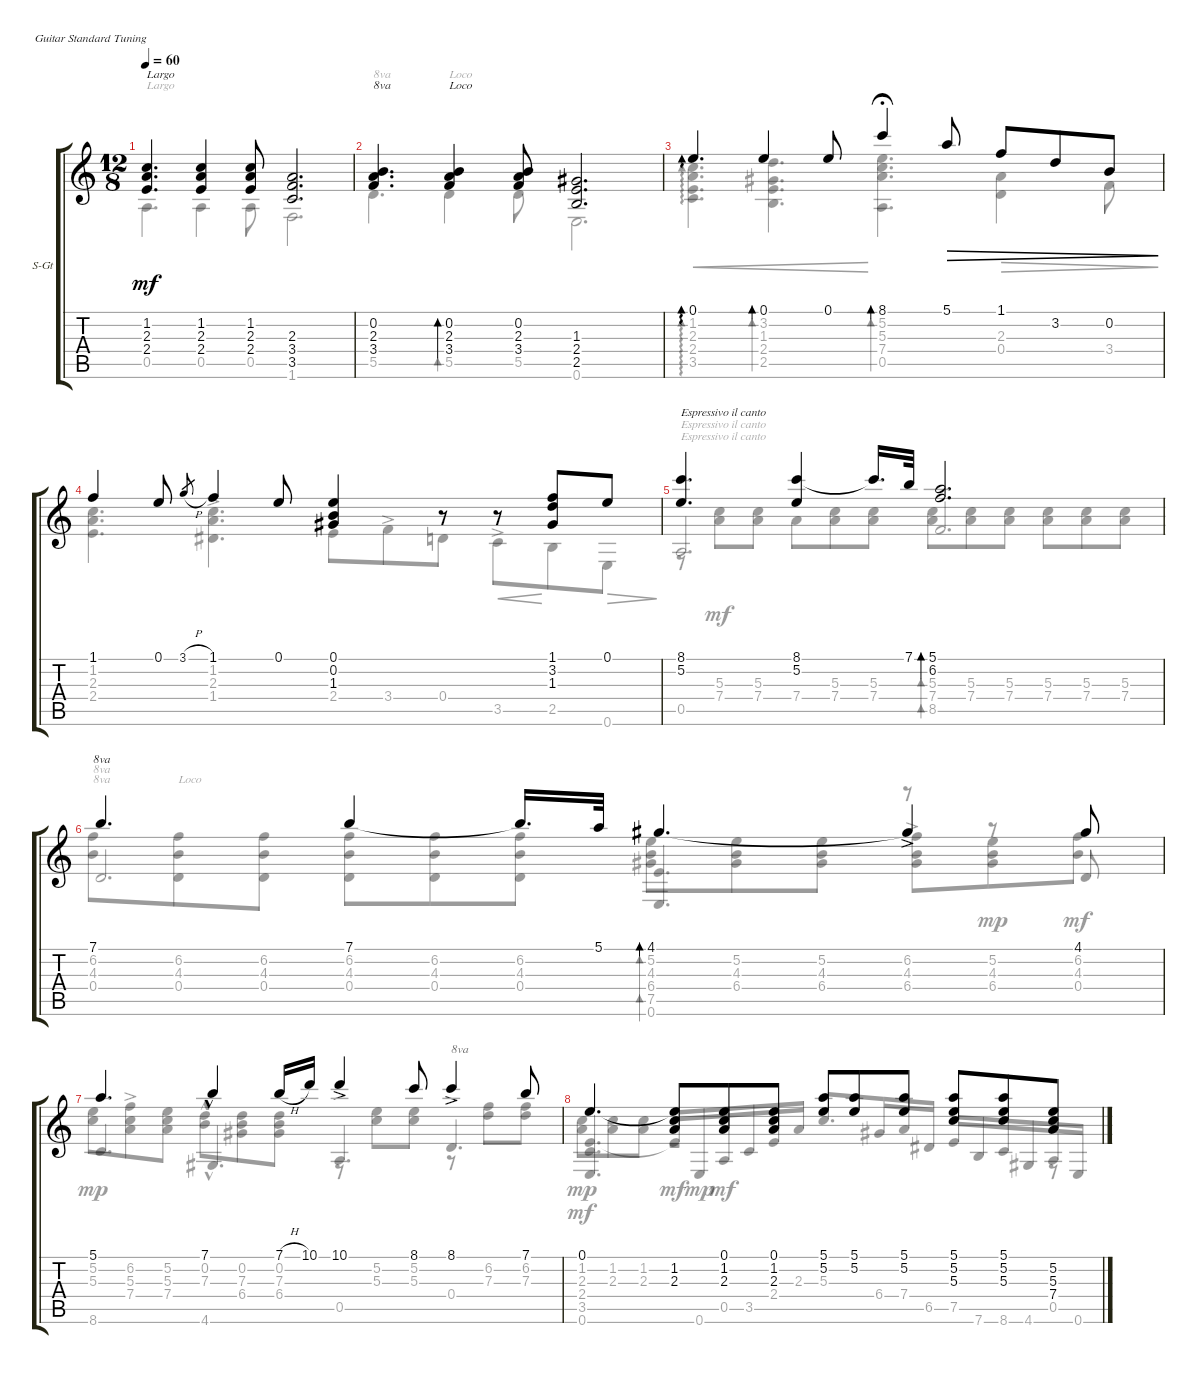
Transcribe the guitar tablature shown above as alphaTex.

\defaultSystemsLayout 4
\bracketExtendMode groupsimilarinstruments
\firstSystemTrackNameOrientation horizontal
\otherSystemsTrackNameOrientation horizontal
\track ("Acoustic guitar" "S-Gt") {instrument acousticguitarsteel}
\staff {score tabs}
\tuning (E4 B3 G3 D3 A2 E2)
\voice
\ts (12 8)
\tempo 60
\clef g2
\ks c
(2.3 1.2 2.4).4{d txt "Largo" dy mf instrument acousticguitarsteel} (2.3 1.2 2.4).4 (2.3 1.2 2.4).8 (2.3 3.5 3.4).2{d} |
(0.2 2.3 3.4).4{d txt "8va"} (0.2 2.3 3.4).4{bd 118 txt "Loco"} (0.2 2.3 3.4).8 (1.3 2.4 2.5).2{d} |
0.1.4{d ad 0} 0.1.4{bd 0} 0.1.8 8.1.4{bd 0 fermata (medium 0.5)} 5.1.8{dec} 1.1.8{dec} 3.2.8{dec} 0.2.8{dec} |
1.1.4 0.1.8 3.1{h}.8{gr} 1.1.4 0.1.8 (0.1 0.2 1.3).4 r.8 r.8 (1.1 3.2 1.3).8 0.1.8 |
(8.1 5.2).4{d txt "Espressivo il canto"} (5.2 8.1).4 8.1{t}.16{d} 7.1.32 (5.1 6.2).2{d bd 113} |
7.1.4{d txt "8va"} 7.1.4 7.1{t}.16{d} 5.1.32 4.1.4{d bd 112} 4.1{ac t}.4 4.1.8 |
5.1.4{d} 7.1{hac}.4 7.1{h}.16 10.1.16 10.1{ac}.4 8.1.8 8.1{ac}.4 7.1.8 |
0.1.4{d} (0.1{t} 1.2 2.3).8 (0.1 1.2 2.3).8 (2.3 1.2 0.1).8 (5.1 5.2).8 (5.1 5.2).8 (5.1 5.2).8 (5.1 5.2 5.3).8 (5.1 5.2 5.3).8 (7.4 5.3 5.2).8
\voice
\clef g2
\ottava regular
\simile none
\ks c
0.5.4{d txt "Largo" dy mf} 0.5.4 0.5.8 1.6.2{d} |
5.5.4{d txt "8va"} 5.5.4{bd 0 txt "Loco"} 5.5.8 0.6.2{d} |
(1.2 2.3 2.4 3.5).4{d ad 120 cre} (3.2 1.3 2.4 2.5).4{d bd 120 cre} (5.2 5.3 7.4 0.5).4{d bd 120 fermata (medium 0.5)} (2.3 0.4).4{dec} 3.4.8{dec} |
(1.2 2.3 2.4).4{d} (1.2 2.3 1.4{ac}).4{d} 2.4.8 3.4{ac}.8 0.4.8 3.5{ac}.8{cre} 2.5.8 0.6.8{dec} |
0.5.2{d txt "Espressivo il canto" beam invert} 8.5.2{d bd 113 beam invert} |
0.4.2{d txt "8va" beam invert} (7.5 0.6).4{d bd 112 beam invert} r.8 r.8 0.4.8{beam invert} |
8.6.4{d beam invert} 4.6{hac}.4{d beam invert} 0.5.4{d beam invert} 0.4.4{d txt "8va" beam invert} |
(2.4 3.5 0.6).4{d dy mp beam invert} 2.4{t}.16{dy mf beam invert} 0.6.16{dy mp} 0.5.16{dy mf} 3.5.16 2.4.16 2.3.16 5.3.8{d beam invert} 6.4.16 7.4.16 6.5.16 7.5.16{beam invert} 7.6.16 8.6.16 4.6.16 0.5.16 0.6.16
\voice
\clef g2
\ottava regular
\simile none
\ks c
|
|
|
|
r.8{txt "Espressivo il canto"} (5.3 7.4).8 (7.4 5.3).8 7.4.8 (7.4 5.3).8 (5.3 7.4).8 (5.3 7.4).8{bd 0} (7.4 5.3).8 (7.4 5.3).8 (5.3 7.4).8 (5.3 7.4).8 (5.3 7.4).8 |
(6.2 4.3).8{txt "8va"} (6.2 4.3 0.4).8{txt "Loco"} (6.2 4.3 0.4).8 (6.2 4.3 0.4).8 (6.2 4.3 0.4).8 (6.2 4.3 0.4).8 (5.2 4.3 6.4).8{bd 112} (5.2 4.3 6.4).8 (5.2 4.3 6.4).8 (6.2{ac} 4.3{ac} 6.4{ac}).8 (5.2 4.3 6.4).8{dy mp} (6.2 4.3).8{dy mf} |
(5.2 5.3).8{dy mp} (6.2{ac} 5.3{ac} 7.4{ac}).8 (5.2 5.3 7.4).8 (0.2{hac} 7.3{hac}).8 (0.2 7.3 6.4).8 (6.4 7.3 0.2).8 r.8 (5.2 5.3).8 (5.2 5.3).8 r.8{txt "8va"} (6.2 7.3).8 (6.2 7.3).8 |
(1.2 2.3).8{dy mf} (1.2 2.3).8 (1.2 2.3).8 r.1 r.8
